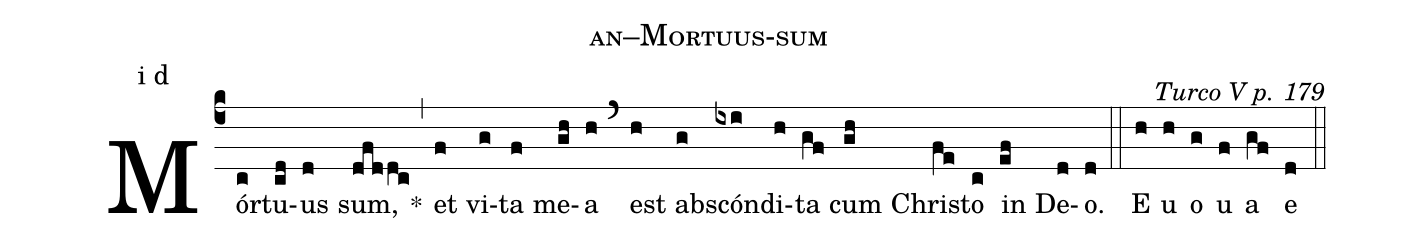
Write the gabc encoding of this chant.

name: an--Mortuus-sum;
commentary: Turco V p. 179;
annotation: i d;
%%
(c4) Mór(c)tu(cd)us(d) sum,(dfddc) *(,) et(f) vi(g)ta(f) me(gh)a(h) (`) est(h) ab(g)scón(ixi)di(h)ta(gf) cum(gh) Chri(fe)sto(c) in(ef) De(d)o.(d) (::) E(h) u(h) o(g) u(f) a(gf) e(d) (::)
